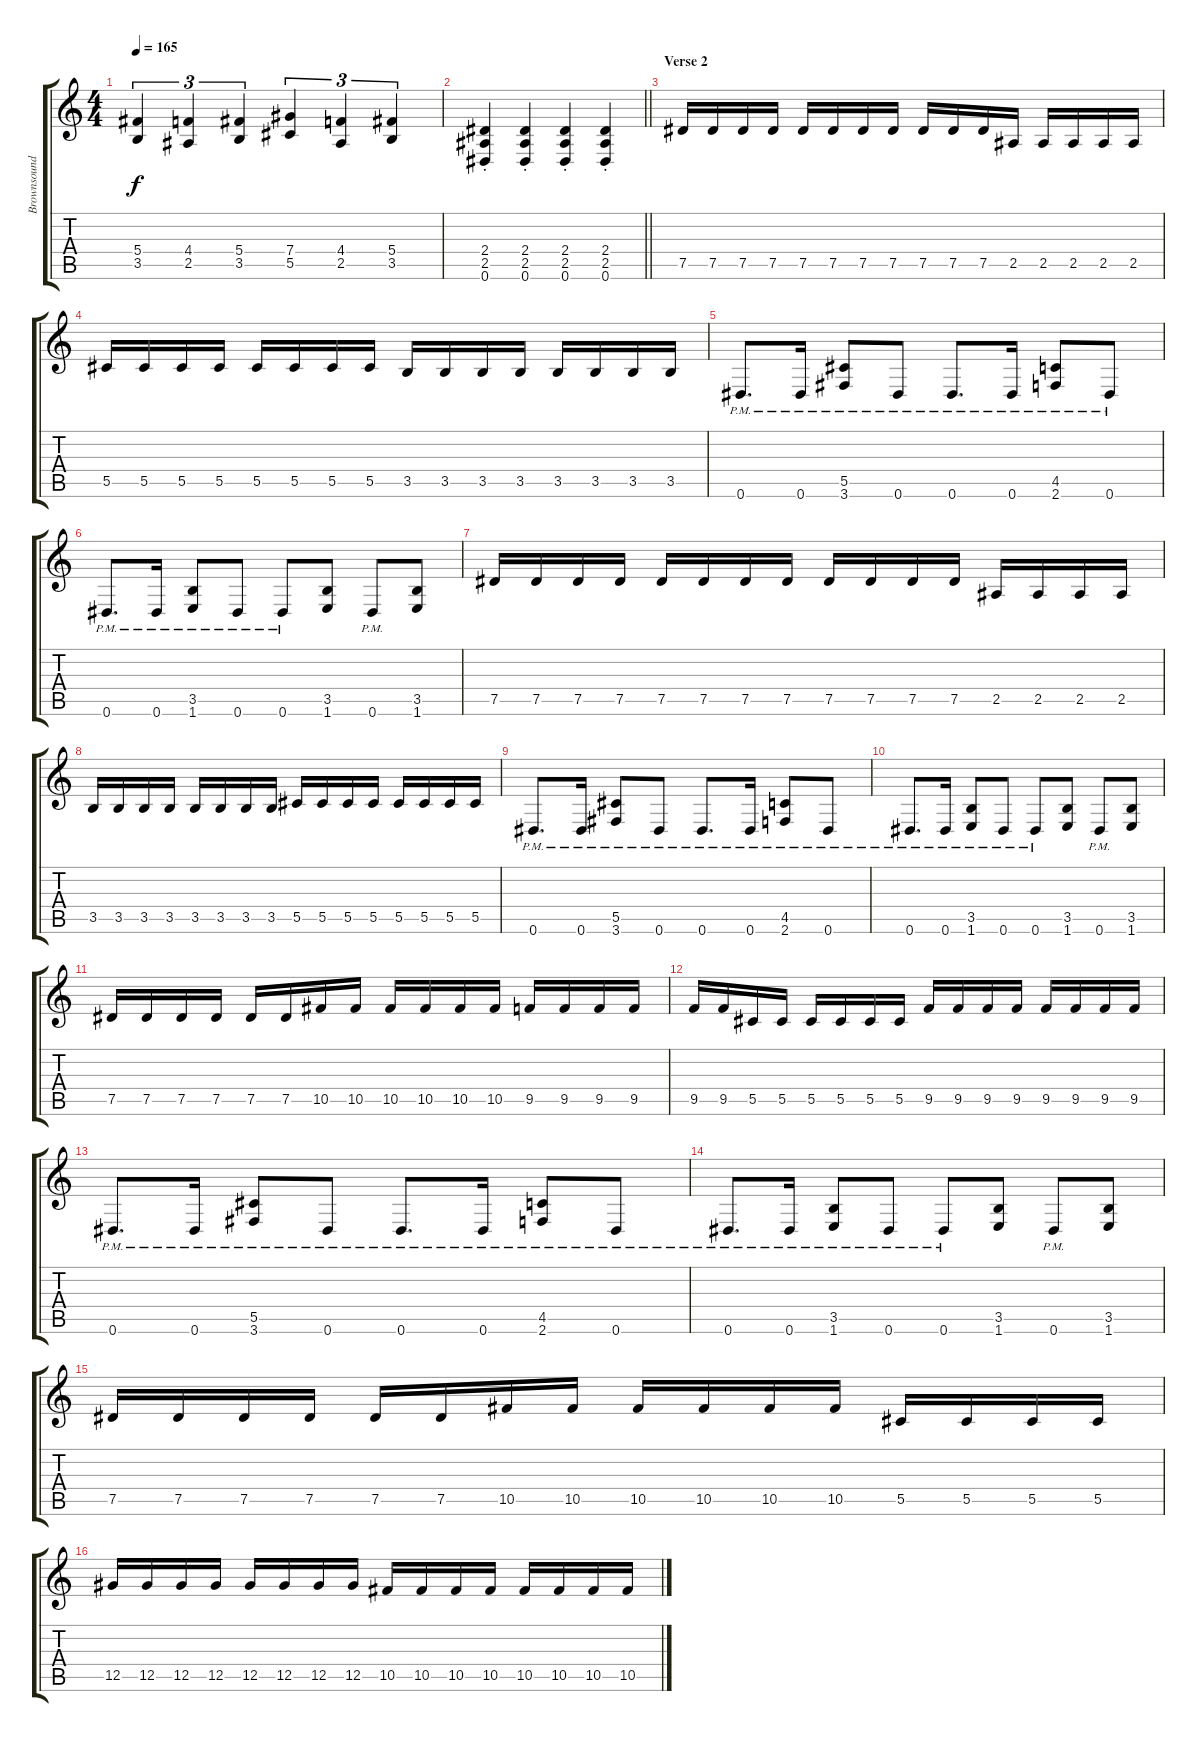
\track ("Brownsound" "Brownsound") {instrument distortionguitar}
\staff {score tabs}
\tuning (Eb4 Bb3 Gb3 Db3 Ab2 Eb2) {hide}
\ts (4 4)
\tempo 165
\clef g2
\ks c
(5.4 3.5).4{tu (3 2) dy f} (4.4 2.5).4{tu (3 2)} (5.4 3.5).4{tu (3 2)} (7.4 5.5).4{tu (3 2)} (4.4 2.5).4{tu (3 2)} (5.4 3.5).4{tu (3 2)} |
\barLineRight lightlight
(2.4{st} 2.5{st} 0.6{st}).4 (2.4{st} 2.5{st} 0.6{st}).4 (2.4{st} 2.5{st} 0.6{st}).4 (2.4{st} 2.5{st} 0.6{st}).4 |
\section ("" "Verse 2")
7.5.16 7.5.16 7.5.16 7.5.16 7.5.16 7.5.16 7.5.16 7.5.16 7.5.16 7.5.16 7.5.16 2.5.16 2.5.16 2.5.16 2.5.16 2.5.16 |
5.5.16 5.5.16 5.5.16 5.5.16 5.5.16 5.5.16 5.5.16 5.5.16 3.5.16 3.5.16 3.5.16 3.5.16 3.5.16 3.5.16 3.5.16 3.5.16 |
0.6{pm}.8{d} 0.6{pm}.16 (5.5{pm} 3.6{pm}).8 0.6{pm}.8 0.6{pm}.8{d} 0.6{pm}.16 (4.5{pm} 2.6{pm}).8 0.6{pm}.8 |
0.6{pm}.8{d} 0.6{pm}.16 (3.5{pm} 1.6{pm}).8 0.6{pm}.8 0.6{pm}.8 (3.5 1.6).8 0.6{pm}.8 (3.5 1.6).8 |
7.5.16 7.5.16 7.5.16 7.5.16 7.5.16 7.5.16 7.5.16 7.5.16 7.5.16 7.5.16 7.5.16 7.5.16 2.5.16 2.5.16 2.5.16 2.5.16 |
3.5.16 3.5.16 3.5.16 3.5.16 3.5.16 3.5.16 3.5.16 3.5.16 5.5.16 5.5.16 5.5.16 5.5.16 5.5.16 5.5.16 5.5.16 5.5.16 |
0.6{pm}.8{d} 0.6{pm}.16 (5.5{pm} 3.6{pm}).8 0.6{pm}.8 0.6{pm}.8{d} 0.6{pm}.16 (4.5{pm} 2.6{pm}).8 0.6{pm}.8 |
0.6{pm}.8{d} 0.6{pm}.16 (3.5{pm} 1.6{pm}).8 0.6{pm}.8 0.6{pm}.8 (3.5 1.6).8 0.6{pm}.8 (3.5 1.6).8 |
7.5.16 7.5.16 7.5.16 7.5.16 7.5.16 7.5.16 10.5.16 10.5.16 10.5.16 10.5.16 10.5.16 10.5.16 9.5.16 9.5.16 9.5.16 9.5.16 |
9.5.16 9.5.16 5.5.16 5.5.16 5.5.16 5.5.16 5.5.16 5.5.16 9.5.16 9.5.16 9.5.16 9.5.16 9.5.16 9.5.16 9.5.16 9.5.16 |
0.6{pm}.8{d} 0.6{pm}.16 (5.5{pm} 3.6{pm}).8 0.6{pm}.8 0.6{pm}.8{d} 0.6{pm}.16 (4.5{pm} 2.6{pm}).8 0.6{pm}.8 |
0.6{pm}.8{d} 0.6{pm}.16 (3.5{pm} 1.6{pm}).8 0.6{pm}.8 0.6{pm}.8 (3.5 1.6).8 0.6{pm}.8 (3.5 1.6).8 |
7.5.16 7.5.16 7.5.16 7.5.16 7.5.16 7.5.16 10.5.16 10.5.16 10.5.16 10.5.16 10.5.16 10.5.16 5.5.16 5.5.16 5.5.16 5.5.16 |
12.5.16 12.5.16 12.5.16 12.5.16 12.5.16 12.5.16 12.5.16 12.5.16 10.5.16 10.5.16 10.5.16 10.5.16 10.5.16 10.5.16 10.5.16 10.5.16
